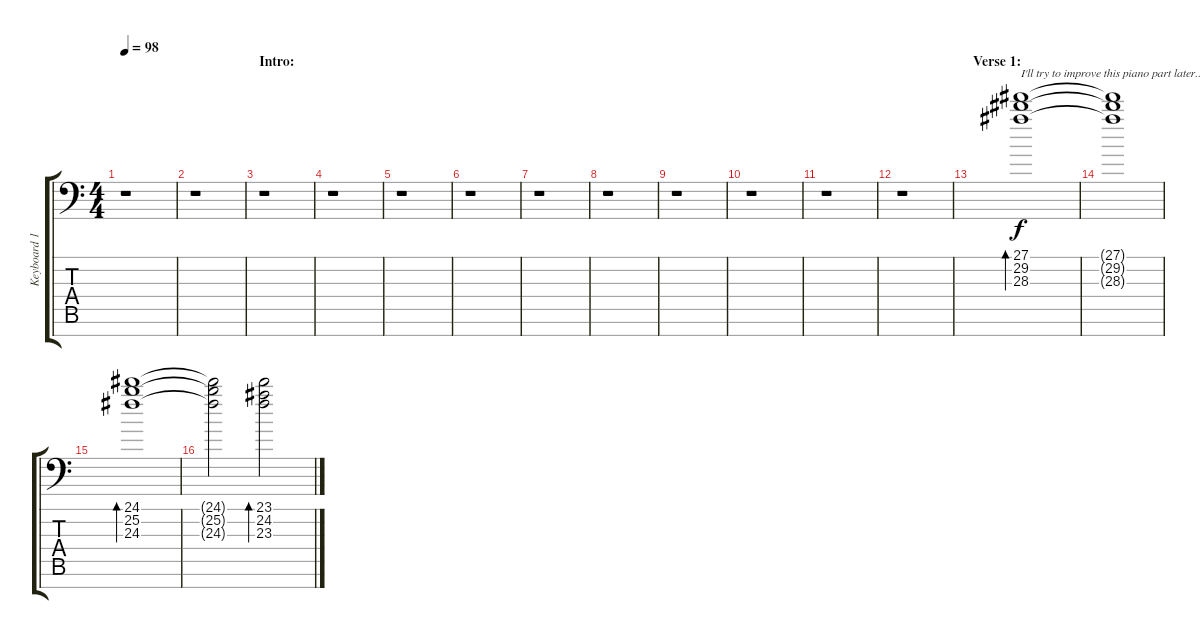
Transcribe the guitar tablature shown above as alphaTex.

\track ("Keyboard 1" "Keyboard 1") {instrument acousticgrandpiano}
\staff {score tabs}
\tuning (Eb4 Bb3 Gb3 Db3 Ab2 Eb2 Bb1) {hide}
\ts (4 4)
\tempo 98
\clef f4
\ks c
r.1{dy f instrument acousticgrandpiano} |
r.1 |
\section ("" "Intro:")
r.1 |
r.1 |
r.1 |
r.1 |
r.1 |
r.1 |
r.1 |
r.1 |
r.1 |
r.1 |
\section ("" "Verse 1:")
(27.1 29.2 28.3).1{bd 480 txt "I'll try to improve this piano part later..."} |
(27.1{t} 29.2{t} 28.3{t}).1 |
(24.1 25.2 24.3).1{bd 480} |
(24.1{t} 25.2{t} 24.3{t}).2 (23.1 24.2 23.3).2{bd 480}
